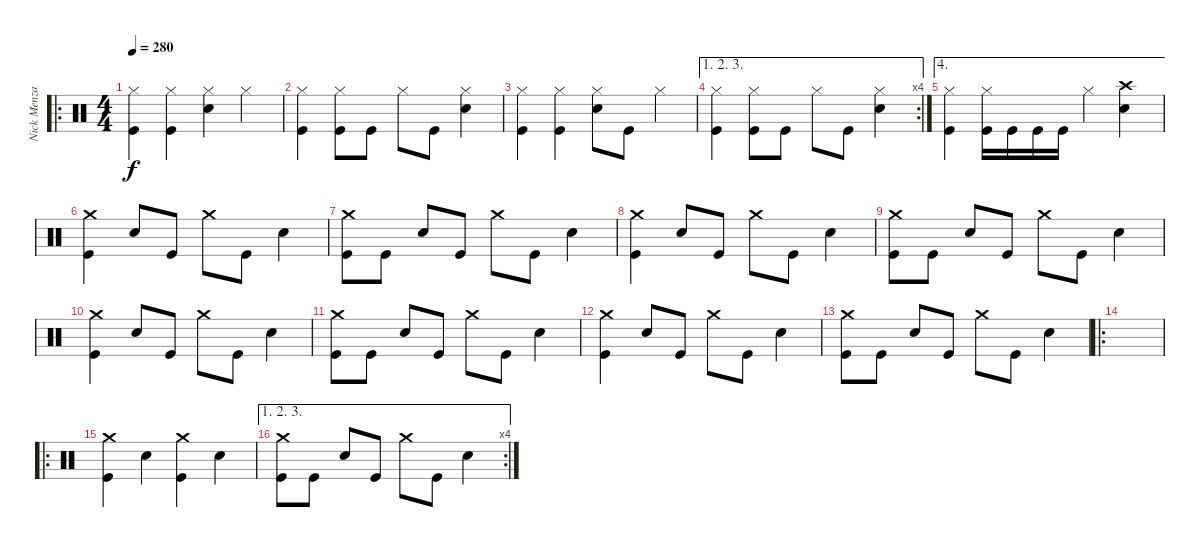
\track ("Nick Menza" "Nick Menza") {instrument percussion}
\staff {score}
\articulation defaults
\ro
\ts (4 4)
\tempo 280
\clef neutral
\ks c
("Hi-Hat (closed)" "Kick (hit)").4{dy f} ("Hi-Hat (closed)" "Kick (hit)").4 ("Hi-Hat (closed)" "Snare (hit) 2").4 "Hi-Hat (closed)".4 |
("Hi-Hat (closed)" "Kick (hit)").4 ("Hi-Hat (closed)" "Kick (hit)").8 "Kick (hit)".8 "Hi-Hat (closed)".8 "Kick (hit)".8 ("Hi-Hat (closed)" "Snare (hit) 2").4 |
("Hi-Hat (closed)" "Kick (hit)").4 ("Hi-Hat (closed)" "Kick (hit)").4 ("Hi-Hat (closed)" "Snare (hit) 2").8 "Kick (hit)".8 "Hi-Hat (closed)".4 |
\ae (1 2 3)
\rc 4
("Hi-Hat (closed)" "Kick (hit)").4 ("Hi-Hat (closed)" "Kick (hit)").8 "Kick (hit)".8 "Hi-Hat (closed)".8 "Kick (hit)".8 ("Hi-Hat (closed)" "Snare (hit) 2").4 |
\ae 4
("Hi-Hat (closed)" "Kick (hit)").4 ("Hi-Hat (closed)" "Kick (hit)").16 "Kick (hit)".16 "Kick (hit)".16 "Kick (hit)".16 "Hi-Hat (closed)".4 ("Crash high (hit)" "Snare (hit) 2").4 |
("Crash medium (hit)" "Kick (hit)").4 "Snare (hit) 2".8 "Kick (hit)".8 "Crash medium (hit)".8 "Kick (hit)".8 "Snare (hit) 2".4 |
("Crash medium (hit)" "Kick (hit)").8 "Kick (hit)".8 "Snare (hit) 2".8 "Kick (hit)".8 "Crash medium (hit)".8 "Kick (hit)".8 "Snare (hit) 2".4 |
("Crash medium (hit)" "Kick (hit)").4 "Snare (hit) 2".8 "Kick (hit)".8 "Crash medium (hit)".8 "Kick (hit)".8 "Snare (hit) 2".4 |
("Crash medium (hit)" "Kick (hit)").8 "Kick (hit)".8 "Snare (hit) 2".8 "Kick (hit)".8 "Crash medium (hit)".8 "Kick (hit)".8 "Snare (hit) 2".4 |
("Crash medium (hit)" "Kick (hit)").4 "Snare (hit) 2".8 "Kick (hit)".8 "Crash medium (hit)".8 "Kick (hit)".8 "Snare (hit) 2".4 |
("Crash medium (hit)" "Kick (hit)").8 "Kick (hit)".8 "Snare (hit) 2".8 "Kick (hit)".8 "Crash medium (hit)".8 "Kick (hit)".8 "Snare (hit) 2".4 |
("Crash medium (hit)" "Kick (hit)").4 "Snare (hit) 2".8 "Kick (hit)".8 "Crash medium (hit)".8 "Kick (hit)".8 "Snare (hit) 2".4 |
("Crash medium (hit)" "Kick (hit)").8 "Kick (hit)".8 "Snare (hit) 2".8 "Kick (hit)".8 "Crash medium (hit)".8 "Kick (hit)".8 "Snare (hit) 2".4 |
\ro
|
\ro
("Crash medium (hit)" "Kick (hit)").4 "Snare (hit) 2".4 ("Crash medium (hit)" "Kick (hit)").4 "Snare (hit) 2".4 |
\ae (1 2 3)
\rc 4
("Crash medium (hit)" "Kick (hit)").8 "Kick (hit)".8 "Snare (hit) 2".8 "Kick (hit)".8 "Crash medium (hit)".8 "Kick (hit)".8 "Snare (hit) 2".4
